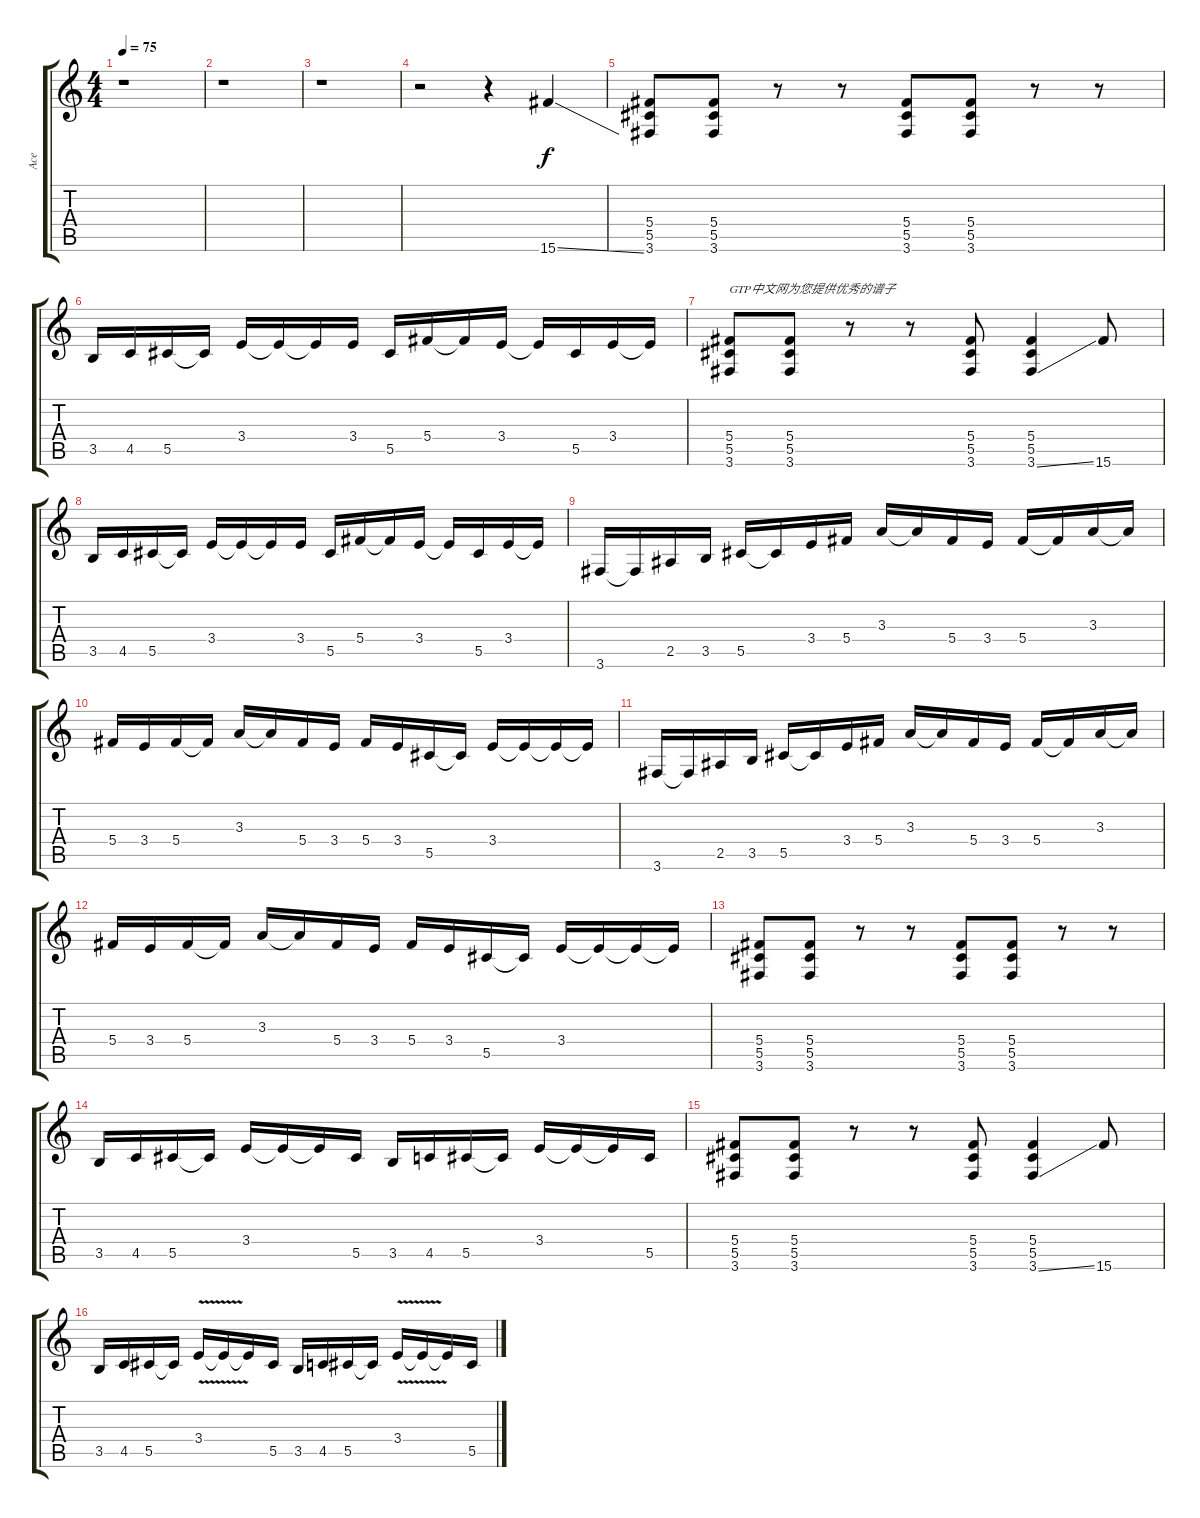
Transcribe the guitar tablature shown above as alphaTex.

\track ("Ace" "Ace") {instrument distortionguitar}
\staff {score tabs}
\tuning (Eb4 Bb3 Gb3 Db3 Ab2 Eb2) {hide}
\ts (4 4)
\tempo 75
\clef g2
\ks c
r.1{dy f instrument distortionguitar} |
r.1 |
r.1 |
r.2 r.4 15.6{ss}.4 |
(5.4 5.5 3.6).8 (5.4 5.5 3.6).8 r.8 r.8 (5.4 5.5 3.6).8 (5.4 5.5 3.6).8 r.8 r.8 |
3.5.16 4.5.16 5.5.16 5.5{t}.16 3.4.16 3.4{t}.16 3.4{t}.16 3.4.16 5.5.16 5.4.16 5.4{t}.16 3.4.16 3.4{t}.16 5.5.16 3.4.16 3.4{t}.16 |
(5.4 5.5 3.6).8{txt "GTP中文网为您提供优秀的谱子"} (5.4 5.5 3.6).8 r.8 r.8 (5.4 5.5 3.6).8 (5.4 5.5 3.6{ss}).4 15.6.8 |
3.5.16 4.5.16 5.5.16 5.5{t}.16 3.4.16 3.4{t}.16 3.4{t}.16 3.4.16 5.5.16 5.4.16 5.4{t}.16 3.4.16 3.4{t}.16 5.5.16 3.4.16 3.4{t}.16 |
3.6.16 3.6{t}.16 2.5.16 3.5.16 5.5.16 5.5{t}.16 3.4.16 5.4.16 3.3.16 3.3{t}.16 5.4.16 3.4.16 5.4.16 5.4{t}.16 3.3.16 3.3{t}.16 |
5.4.16 3.4.16 5.4.16 5.4{t}.16 3.3.16 3.3{t}.16 5.4.16 3.4.16 5.4.16 3.4.16 5.5.16 5.5{t}.16 3.4.16 3.4{t}.16 3.4{t}.16 3.4{t}.16 |
3.6.16 3.6{t}.16 2.5.16 3.5.16 5.5.16 5.5{t}.16 3.4.16 5.4.16 3.3.16 3.3{t}.16 5.4.16 3.4.16 5.4.16 5.4{t}.16 3.3.16 3.3{t}.16 |
5.4.16 3.4.16 5.4.16 5.4{t}.16 3.3.16 3.3{t}.16 5.4.16 3.4.16 5.4.16 3.4.16 5.5.16 5.5{t}.16 3.4.16 3.4{t}.16 3.4{t}.16 3.4{t}.16 |
(5.4 5.5 3.6).8 (5.4 5.5 3.6).8 r.8 r.8 (5.4 5.5 3.6).8 (5.4 5.5 3.6).8 r.8 r.8 |
3.5.16 4.5.16 5.5.16 5.5{t}.16 3.4.16 3.4{t}.16 3.4{t}.16 5.5.16 3.5.16 4.5.16 5.5.16 5.5{t}.16 3.4.16 3.4{t}.16 3.4{t}.16 5.5.16 |
(5.4 5.5 3.6).8 (5.4 5.5 3.6).8 r.8 r.8 (5.4 5.5 3.6).8 (5.4 5.5 3.6{ss}).4 15.6.8 |
3.5.16 4.5.16 5.5.16 5.5{t}.16 3.4{v}.16 3.4{t}.16 3.4{t}.16 5.5.16 3.5.16 4.5.16 5.5.16 5.5{t}.16 3.4{v}.16 3.4{t}.16 3.4{t}.16 5.5.16
